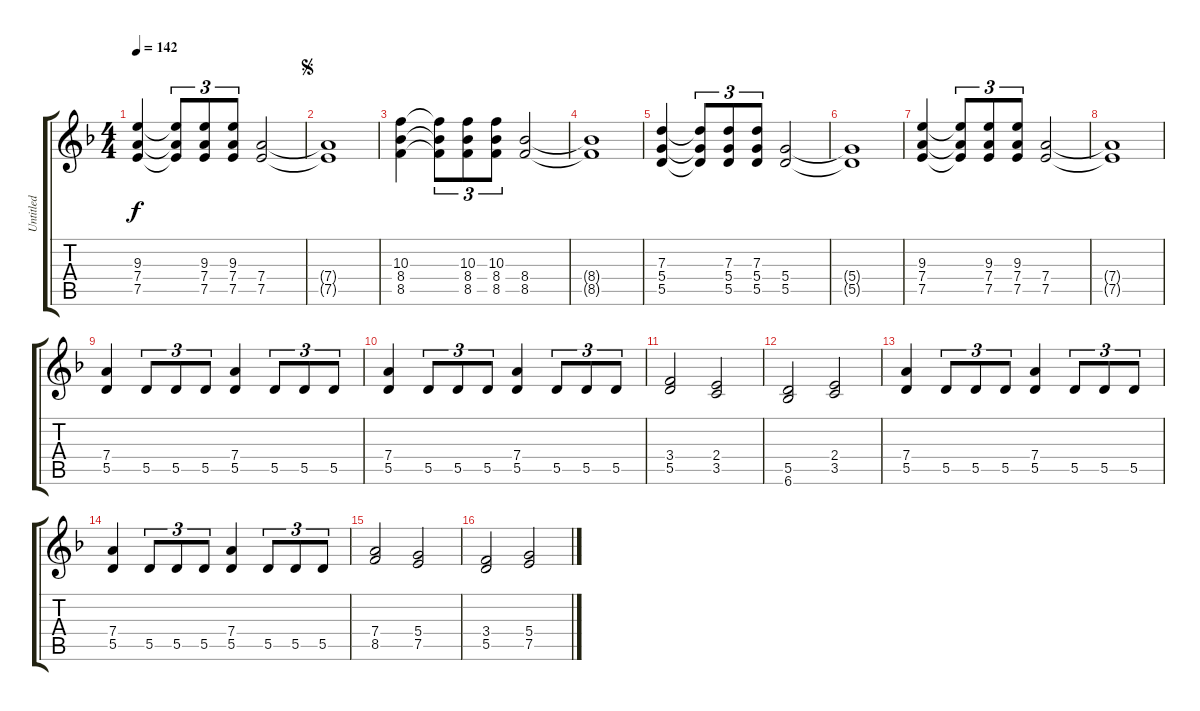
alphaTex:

\track ("Untitled" "Untitled") {instrument distortionguitar}
\staff {score tabs}
\tuning (E4 B3 G3 D3 A2 E2) {hide}
\ts (4 4)
\tempo 142
\clef g2
\ks f
(9.3 7.4 7.5).4{dy f} (9.3{t} 7.4{t} 7.5{t}).8{tu (3 2)} (9.3 7.4 7.5).8{tu (3 2)} (9.3 7.4 7.5).8{tu (3 2)} (7.4 7.5).2 |
\jump segno
(7.4{t} 7.5{t}).1 |
(10.3 8.4 8.5).4 (10.3{t} 8.4{t} 8.5{t}).8{tu (3 2)} (10.3 8.4 8.5).8{tu (3 2)} (10.3 8.4 8.5).8{tu (3 2)} (8.4 8.5).2 |
(8.4{t} 8.5{t}).1 |
(7.3 5.4 5.5).4 (7.3{t} 5.4{t} 5.5{t}).8{tu (3 2)} (7.3 5.4 5.5).8{tu (3 2)} (7.3 5.4 5.5).8{tu (3 2)} (5.4 5.5).2 |
(5.4{t} 5.5{t}).1 |
(9.3 7.4 7.5).4 (9.3{t} 7.4{t} 7.5{t}).8{tu (3 2)} (9.3 7.4 7.5).8{tu (3 2)} (9.3 7.4 7.5).8{tu (3 2)} (7.4 7.5).2 |
(7.4{t} 7.5{t}).1 |
(7.4 5.5).4 5.5.8{tu (3 2)} 5.5.8{tu (3 2)} 5.5.8{tu (3 2)} (7.4 5.5).4 5.5.8{tu (3 2)} 5.5.8{tu (3 2)} 5.5.8{tu (3 2)} |
(7.4 5.5).4 5.5.8{tu (3 2)} 5.5.8{tu (3 2)} 5.5.8{tu (3 2)} (7.4 5.5).4 5.5.8{tu (3 2)} 5.5.8{tu (3 2)} 5.5.8{tu (3 2)} |
(3.4 5.5).2 (2.4 3.5).2 |
(5.5 6.6).2 (2.4 3.5).2 |
(7.4 5.5).4 5.5.8{tu (3 2)} 5.5.8{tu (3 2)} 5.5.8{tu (3 2)} (7.4 5.5).4 5.5.8{tu (3 2)} 5.5.8{tu (3 2)} 5.5.8{tu (3 2)} |
(7.4 5.5).4 5.5.8{tu (3 2)} 5.5.8{tu (3 2)} 5.5.8{tu (3 2)} (7.4 5.5).4 5.5.8{tu (3 2)} 5.5.8{tu (3 2)} 5.5.8{tu (3 2)} |
(7.4 8.5).2 (5.4 7.5).2 |
(3.4 5.5).2 (5.4 7.5).2
